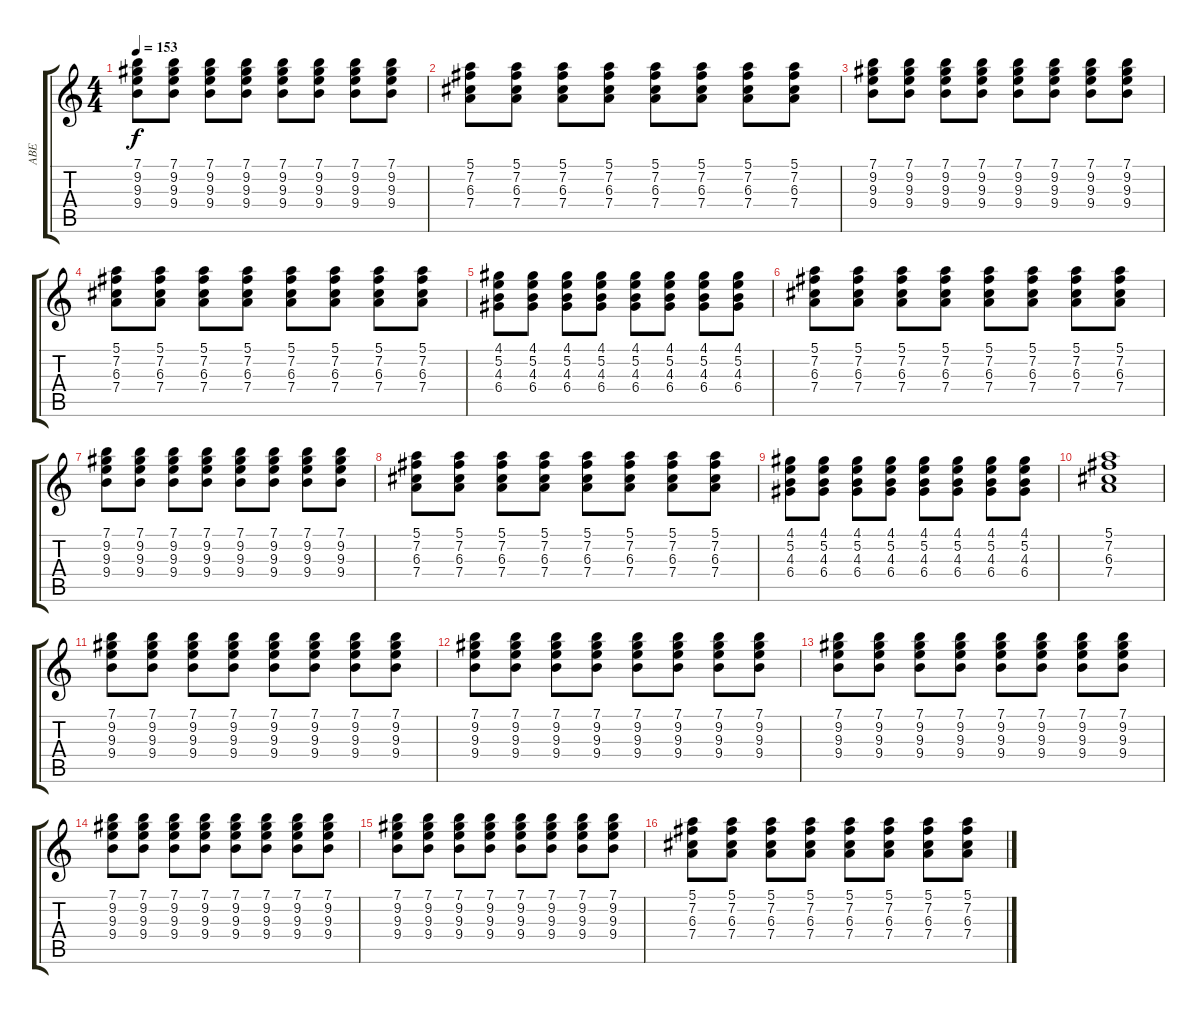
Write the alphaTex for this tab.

\track ("ABE" "ABE") {instrument electricguitarclean}
\staff {score tabs}
\tuning (E4 B3 G3 D3 A2 E2) {hide}
\ts (4 4)
\tempo 153
\clef g2
\ks c
(7.1 9.2 9.3 9.4).8{dy f} (7.1 9.2 9.3 9.4).8 (7.1 9.2 9.3 9.4).8 (7.1 9.2 9.3 9.4).8 (7.1 9.2 9.3 9.4).8 (7.1 9.2 9.3 9.4).8 (7.1 9.2 9.3 9.4).8 (7.1 9.2 9.3 9.4).8 |
(5.1 7.2 6.3 7.4).8 (5.1 7.2 6.3 7.4).8 (5.1 7.2 6.3 7.4).8 (5.1 7.2 6.3 7.4).8 (5.1 7.2 6.3 7.4).8 (5.1 7.2 6.3 7.4).8 (5.1 7.2 6.3 7.4).8 (5.1 7.2 6.3 7.4).8 |
(7.1 9.2 9.3 9.4).8 (7.1 9.2 9.3 9.4).8 (7.1 9.2 9.3 9.4).8 (7.1 9.2 9.3 9.4).8 (7.1 9.2 9.3 9.4).8 (7.1 9.2 9.3 9.4).8 (7.1 9.2 9.3 9.4).8 (7.1 9.2 9.3 9.4).8 |
(5.1 7.2 6.3 7.4).8 (5.1 7.2 6.3 7.4).8 (5.1 7.2 6.3 7.4).8 (5.1 7.2 6.3 7.4).8 (5.1 7.2 6.3 7.4).8 (5.1 7.2 6.3 7.4).8 (5.1 7.2 6.3 7.4).8 (5.1 7.2 6.3 7.4).8 |
(4.1 5.2 4.3 6.4).8 (4.1 5.2 4.3 6.4).8 (4.1 5.2 4.3 6.4).8 (4.1 5.2 4.3 6.4).8 (4.1 5.2 4.3 6.4).8 (4.1 5.2 4.3 6.4).8 (4.1 5.2 4.3 6.4).8 (4.1 5.2 4.3 6.4).8 |
(5.1 7.2 6.3 7.4).8 (5.1 7.2 6.3 7.4).8 (5.1 7.2 6.3 7.4).8 (5.1 7.2 6.3 7.4).8 (5.1 7.2 6.3 7.4).8 (5.1 7.2 6.3 7.4).8 (5.1 7.2 6.3 7.4).8 (5.1 7.2 6.3 7.4).8 |
(7.1 9.2 9.3 9.4).8 (7.1 9.2 9.3 9.4).8 (7.1 9.2 9.3 9.4).8 (7.1 9.2 9.3 9.4).8 (7.1 9.2 9.3 9.4).8 (7.1 9.2 9.3 9.4).8 (7.1 9.2 9.3 9.4).8 (7.1 9.2 9.3 9.4).8 |
(5.1 7.2 6.3 7.4).8 (5.1 7.2 6.3 7.4).8 (5.1 7.2 6.3 7.4).8 (5.1 7.2 6.3 7.4).8 (5.1 7.2 6.3 7.4).8 (5.1 7.2 6.3 7.4).8 (5.1 7.2 6.3 7.4).8 (5.1 7.2 6.3 7.4).8 |
(4.1 5.2 4.3 6.4).8 (4.1 5.2 4.3 6.4).8 (4.1 5.2 4.3 6.4).8 (4.1 5.2 4.3 6.4).8 (4.1 5.2 4.3 6.4).8 (4.1 5.2 4.3 6.4).8 (4.1 5.2 4.3 6.4).8 (4.1 5.2 4.3 6.4).8 |
(5.1 7.2 6.3 7.4).1 |
(7.1 9.2 9.3 9.4).8 (7.1 9.2 9.3 9.4).8 (7.1 9.2 9.3 9.4).8 (7.1 9.2 9.3 9.4).8 (7.1 9.2 9.3 9.4).8 (7.1 9.2 9.3 9.4).8 (7.1 9.2 9.3 9.4).8 (7.1 9.2 9.3 9.4).8 |
(7.1 9.2 9.3 9.4).8 (7.1 9.2 9.3 9.4).8 (7.1 9.2 9.3 9.4).8 (7.1 9.2 9.3 9.4).8 (7.1 9.2 9.3 9.4).8 (7.1 9.2 9.3 9.4).8 (7.1 9.2 9.3 9.4).8 (7.1 9.2 9.3 9.4).8 |
(7.1 9.2 9.3 9.4).8 (7.1 9.2 9.3 9.4).8 (7.1 9.2 9.3 9.4).8 (7.1 9.2 9.3 9.4).8 (7.1 9.2 9.3 9.4).8 (7.1 9.2 9.3 9.4).8 (7.1 9.2 9.3 9.4).8 (7.1 9.2 9.3 9.4).8 |
(7.1 9.2 9.3 9.4).8 (7.1 9.2 9.3 9.4).8 (7.1 9.2 9.3 9.4).8 (7.1 9.2 9.3 9.4).8 (7.1 9.2 9.3 9.4).8 (7.1 9.2 9.3 9.4).8 (7.1 9.2 9.3 9.4).8 (7.1 9.2 9.3 9.4).8 |
(7.1 9.2 9.3 9.4).8 (7.1 9.2 9.3 9.4).8 (7.1 9.2 9.3 9.4).8 (7.1 9.2 9.3 9.4).8 (7.1 9.2 9.3 9.4).8 (7.1 9.2 9.3 9.4).8 (7.1 9.2 9.3 9.4).8 (7.1 9.2 9.3 9.4).8 |
(5.1 7.2 6.3 7.4).8 (5.1 7.2 6.3 7.4).8 (5.1 7.2 6.3 7.4).8 (5.1 7.2 6.3 7.4).8 (5.1 7.2 6.3 7.4).8 (5.1 7.2 6.3 7.4).8 (5.1 7.2 6.3 7.4).8 (5.1 7.2 6.3 7.4).8
